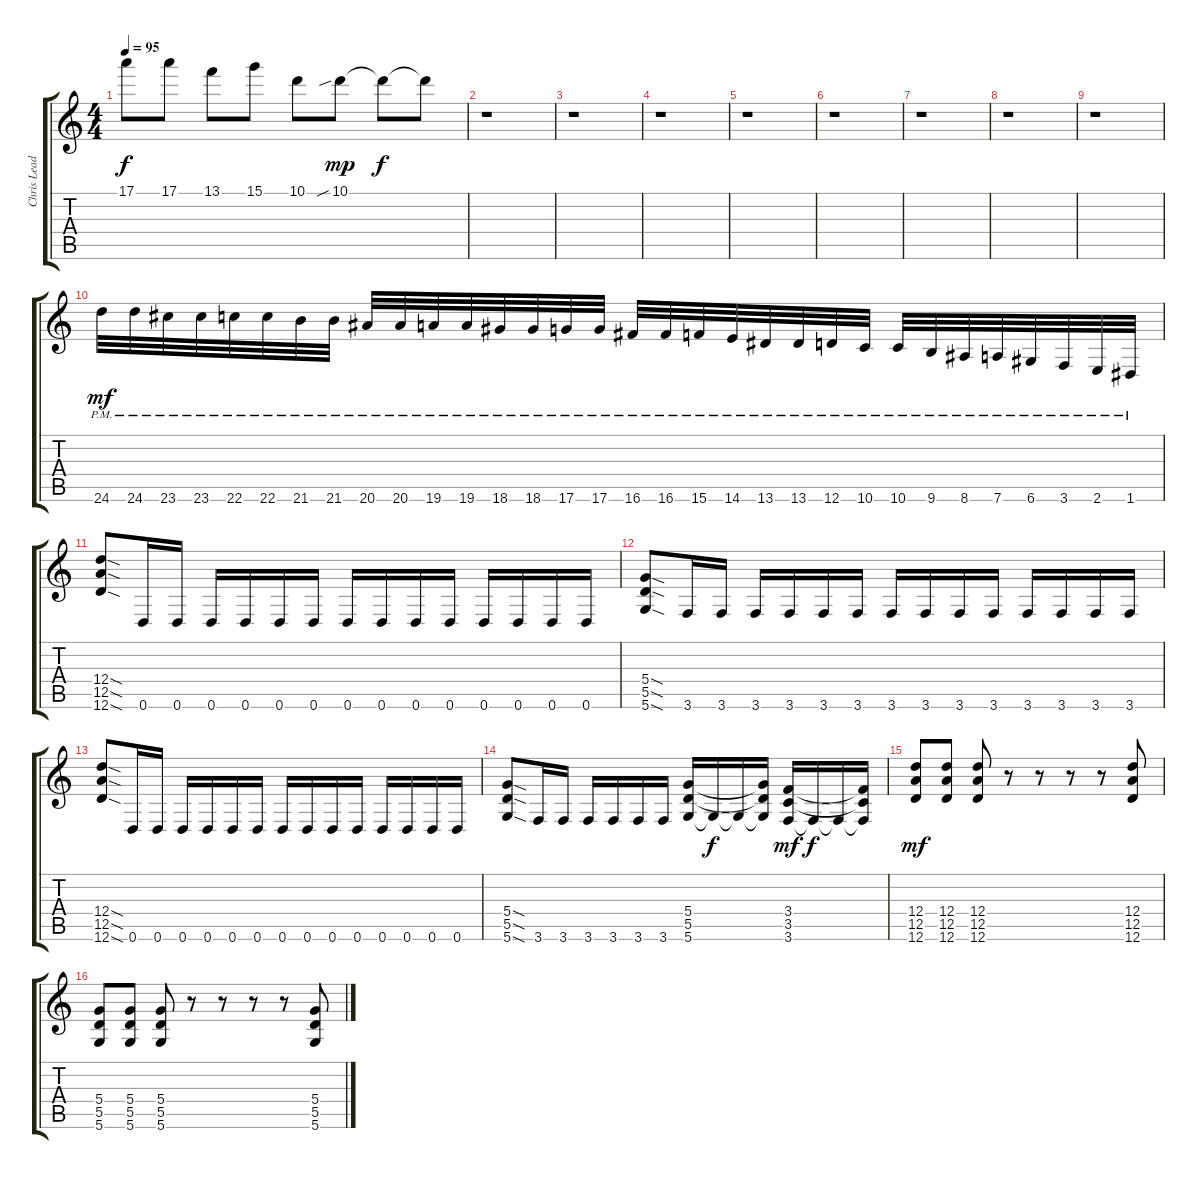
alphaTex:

\track ("Chris Lead guitar" "Chris Lead") {instrument distortionguitar}
\staff {score tabs}
\tuning (E4 B3 G3 D3 A2 D2) {hide}
\ts (4 4)
\tempo 95
\clef g2
\ks c
17.1.8{dy f} 17.1.8 13.1.8 15.1.8 10.1.8 10.1{sib}.8{dy mp} 10.1{t}.8{dy f} 10.1{t}.8 |
r.1 |
r.1 |
r.1 |
r.1 |
r.1 |
r.1 |
r.1 |
r.1 |
24.6{pm}.32{dy mf} 24.6{pm}.32 23.6{pm}.32 23.6{pm}.32 22.6{pm}.32 22.6{pm}.32 21.6{pm}.32 21.6{pm}.32 20.6{pm}.32 20.6{pm}.32 19.6{pm}.32 19.6{pm}.32 18.6{pm}.32 18.6{pm}.32 17.6{pm}.32 17.6{pm}.32 16.6{pm}.32 16.6{pm}.32 15.6{pm}.32 14.6{pm}.32 13.6{pm}.32 13.6{pm}.32 12.6{pm}.32 10.6{pm}.32 10.6{pm}.32 9.6{pm}.32 8.6{pm}.32 7.6{pm}.32 6.6{pm}.32 3.6{pm}.32 2.6{pm}.32 1.6{pm}.32 |
(12.4{sod} 12.5{sod} 12.6{sod}).8 0.6.16 0.6.16 0.6.16 0.6.16 0.6.16 0.6.16 0.6.16 0.6.16 0.6.16 0.6.16 0.6.16 0.6.16 0.6.16 0.6.16 |
(5.4{sod} 5.5{sod} 5.6{sod}).8 3.6.16 3.6.16 3.6.16 3.6.16 3.6.16 3.6.16 3.6.16 3.6.16 3.6.16 3.6.16 3.6.16 3.6.16 3.6.16 3.6.16 |
(12.4{sod} 12.5{sod} 12.6{sod}).8 0.6.16 0.6.16 0.6.16 0.6.16 0.6.16 0.6.16 0.6.16 0.6.16 0.6.16 0.6.16 0.6.16 0.6.16 0.6.16 0.6.16 |
(5.4{sod} 5.5{sod} 5.6{sod}).8 3.6.16 3.6.16 3.6.16 3.6.16 3.6.16 3.6.16 (5.4 5.5 5.6).16 5.6{t}.16{dy f} 5.6{t}.16 (5.4{t} 5.5{t} 5.6{t}).16 (3.4 3.5 3.6).16{dy mf} 3.6{t}.16{dy f} 3.6{t}.16 (3.4{t} 3.5{t} 3.6{t}).16 |
(12.4 12.5 12.6).8{dy mf} (12.4 12.5 12.6).8 (12.4 12.5 12.6).8 r.8 r.8 r.8 r.8 (12.4 12.5 12.6).8 |
(5.4 5.5 5.6).8 (5.4 5.5 5.6).8 (5.4 5.5 5.6).8 r.8 r.8 r.8 r.8 (5.4 5.5 5.6).8
